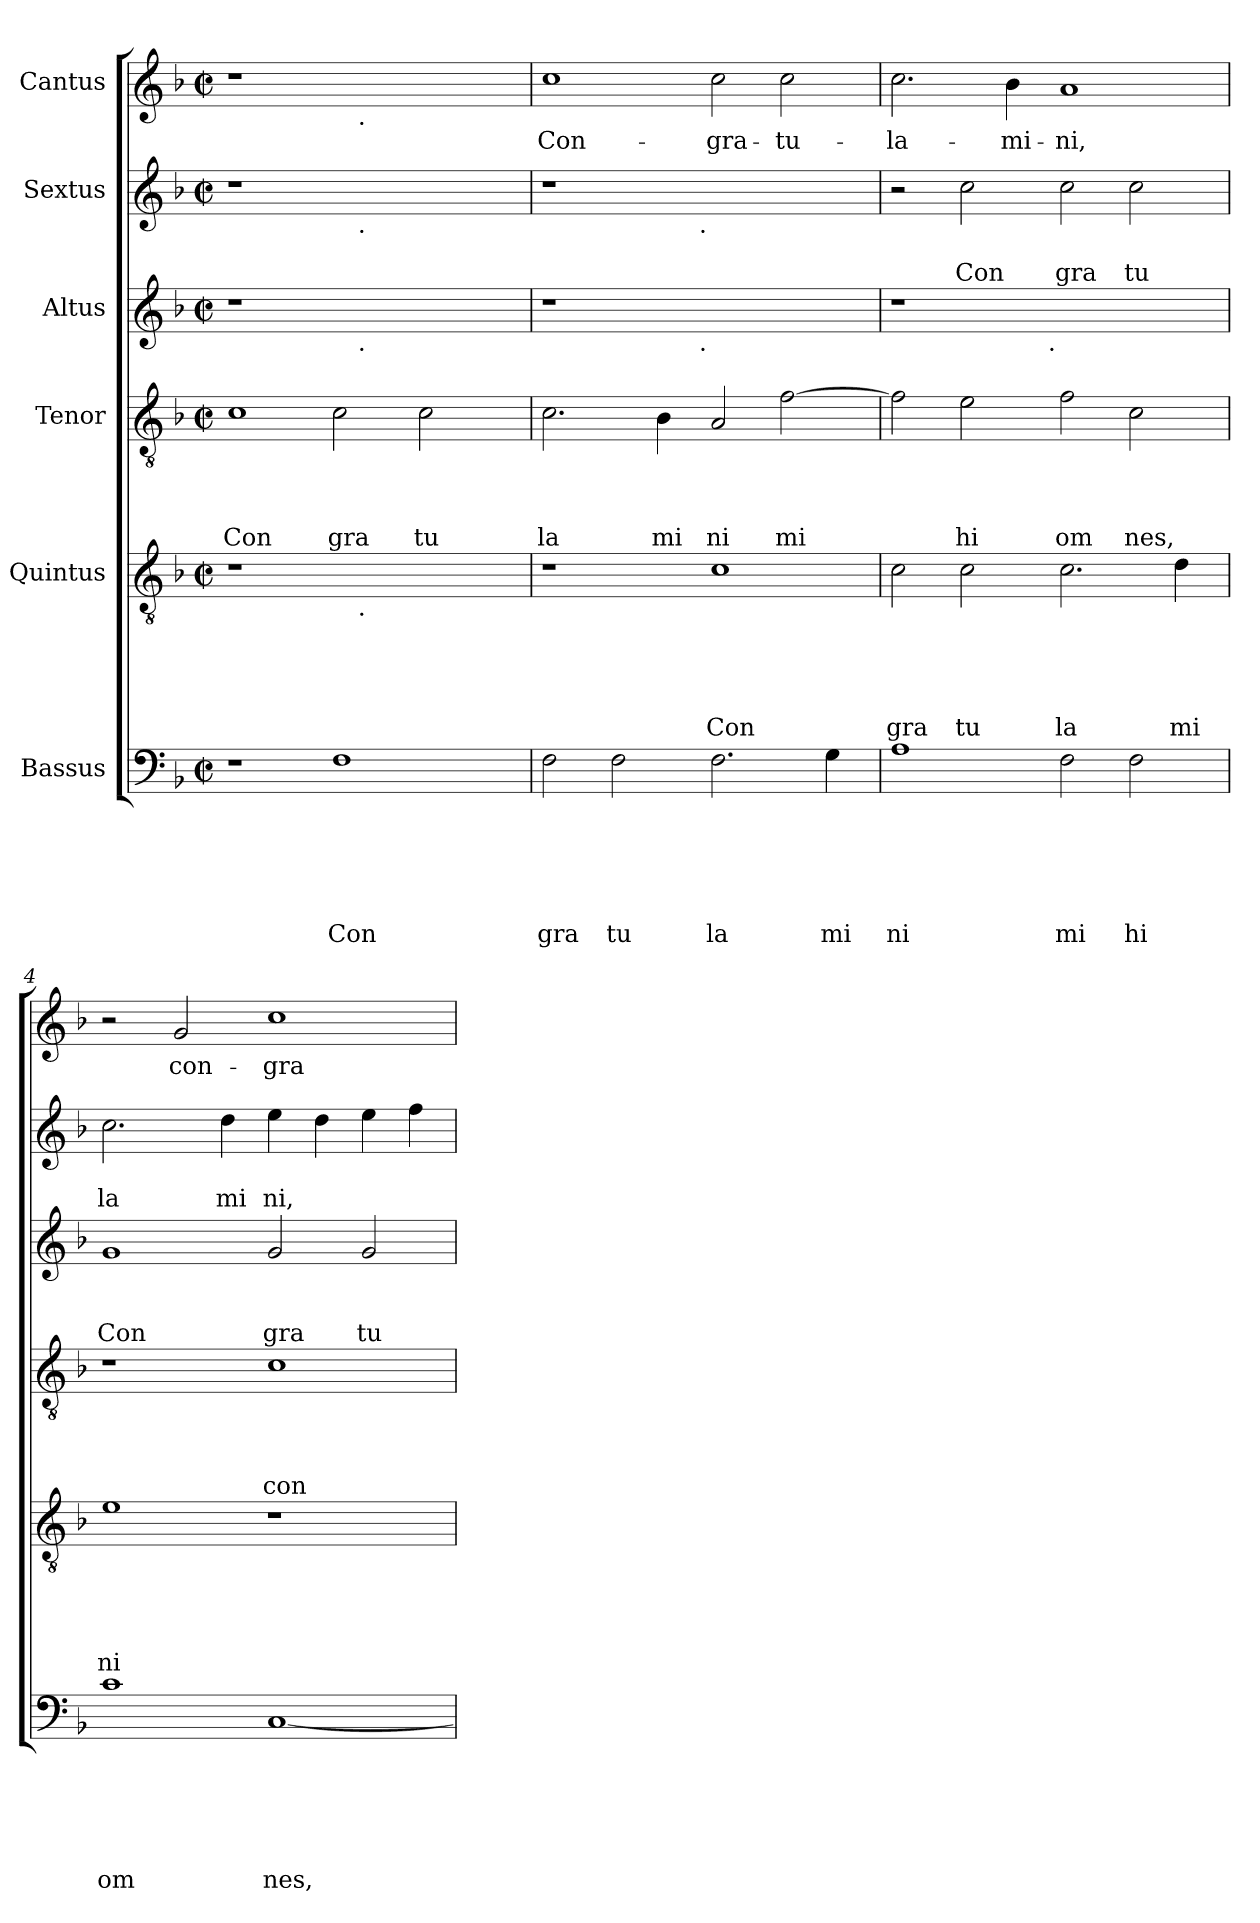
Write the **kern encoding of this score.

**kern	**text	**text	**text	**text	**text	**text	**kern	**text	**text	**text	**text	**text	**kern	**text	**text	**text	**text	**kern	**text	**text	**text	**kern	**text	**text	**kern	**text
*part6	*part6	*part6	*part6	*part6	*part6	*part6	*part5	*part5	*part5	*part5	*part5	*part5	*part4	*part4	*part4	*part4	*part4	*part3	*part3	*part3	*part3	*part2	*part2	*part2	*part1	*part1
*staff6	*staff6	*staff6	*staff6	*staff6	*staff6	*staff6	*staff5	*staff5	*staff5	*staff5	*staff5	*staff5	*staff4	*staff4	*staff4	*staff4	*staff4	*staff3	*staff3	*staff3	*staff3	*staff2	*staff2	*staff2	*staff1	*staff1
*I"Bassus	*	*	*	*	*	*	*I"Quintus	*	*	*	*	*	*I"Tenor	*	*	*	*	*I"Altus	*	*	*	*I"Sextus	*	*	*I"Cantus	*
*clefF4	*	*	*	*	*	*	*clefGv2	*	*	*	*	*	*clefGv2	*	*	*	*	*clefG2	*	*	*	*clefG2	*	*	*clefG2	*
*k[b-]	*	*	*	*	*	*	*k[b-]	*	*	*	*	*	*k[b-]	*	*	*	*	*k[b-]	*	*	*	*k[b-]	*	*	*k[b-]	*
*F:	*	*	*	*	*	*	*F:	*	*	*	*	*	*F:	*	*	*	*	*F:	*	*	*	*F:	*	*	*F:	*
*M2/2	*	*	*	*	*	*	*M2/2	*	*	*	*	*	*M2/2	*	*	*	*	*M2/2	*	*	*	*M2/2	*	*	*M2/2	*
*met(c|)	*	*	*	*	*	*	*met(c|)	*	*	*	*	*	*met(c|)	*	*	*	*	*met(c|)	*	*	*	*met(c|)	*	*	*met(c|)	*
=1	=1	=1	=1	=1	=1	=1	=1	=1	=1	=1	=1	=1	=1	=1	=1	=1	=1	=1	=1	=1	=1	=1	=1	=1	=1	=1
!	!	!	!	!	!	!	!	!	!	!	!	!	!	!	!	!	!LO:LY:b	!	!	!	!	!	!	!	!	!
1r	.	.	.	.	.	.	1r	.	.	.	.	.	1c	.	.	.	Con	1r	.	.	.	1r	.	.	1r	.
!	!	!	!	!	!	!LO:LY:b	!	!	!	!	!	!	!	!	!	!	!LO:LY:b	!	!	!	!	!	!	!	!	!
1F	.	.	.	.	.	Con	16.ryy	.	.	.	.	.	2c\	.	.	.	gra	16.ryy	.	.	.	16.ryy	.	.	16.ryy	.
!	!	!	!	!	!	!	!	!	!	!	!	!	!	!	!	!	!	!	!	!	!	!	!	!	!LO:TX:b:t=.	!
!	!	!	!	!	!	!	!	!	!	!	!	!	!	!	!	!	!	!	!	!	!	!LO:TX:b:t=.	!	!	!	!
!	!	!	!	!	!	!	!	!	!	!	!	!	!	!	!	!	!	!LO:TX:b:t=.	!	!	!	!	!	!	!	!
!	!	!	!	!	!	!	!LO:TX:b:t=.	!	!	!	!	!	!	!	!	!	!	!	!	!	!	!	!	!	!	!
.	.	.	.	.	.	.	2ryy	.	.	.	.	.	.	.	.	.	.	2ryy	.	.	.	2ryy	.	.	2ryy	.
!	!	!	!	!	!	!	!	!	!	!	!	!	!	!	!	!	!LO:LY:b	!	!	!	!	!	!	!	!	!
.	.	.	.	.	.	.	.	.	.	.	.	.	2c\	.	.	.	tu	.	.	.	.	.	.	.	.	.
.	.	.	.	.	.	.	4ryy	.	.	.	.	.	.	.	.	.	.	4ryy	.	.	.	4ryy	.	.	4ryy	.
.	.	.	.	.	.	.	8ryy	.	.	.	.	.	.	.	.	.	.	8ryy	.	.	.	8ryy	.	.	8ryy	.
.	.	.	.	.	.	.	32ryy	.	.	.	.	.	.	.	.	.	.	32ryy	.	.	.	32ryy	.	.	32ryy	.
=2	=2	=2	=2	=2	=2	=2	=2	=2	=2	=2	=2	=2	=2	=2	=2	=2	=2	=2	=2	=2	=2	=2	=2	=2	=2	=2
!	!	!	!	!	!	!LO:LY:b	!	!	!	!	!	!	!	!	!	!	!LO:LY:b	!	!	!	!	!	!	!	!	!LO:LY:b
*	*	*	*	*	*	*	*	*	*	*	*	*	*	*	*	*	*	*^	*	*	*	*^	*	*	*	*
2F\	.	.	.	.	.	gra	1r	.	.	.	.	.	2.c\	.	.	.	la	1r	2ryy	.	.	.	1r	2ryy	.	.	1cc	Con-
!	!	!	!	!	!	!LO:LY:b	!	!	!	!	!	!	!	!	!	!	!	!	!	!	!	!	!	!	!	!	!	!
2F\	.	.	.	.	.	tu	.	.	.	.	.	.	.	.	.	.	.	.	4...ryy	.	.	.	.	4...ryy	.	.	.	.
!	!	!	!	!	!	!	!	!	!	!	!	!	!	!	!	!	!LO:LY:b	!	!	!	!	!	!	!	!	!	!	!
.	.	.	.	.	.	.	.	.	.	.	.	.	4B-\	.	.	.	mi	.	.	.	.	.	.	.	.	.	.	.
!	!	!	!	!	!	!	!	!	!	!	!	!	!	!	!	!	!	!	!	!	!	!	!	!LO:TX:b:t=.	!	!	!	!
!	!	!	!	!	!	!	!	!	!	!	!	!	!	!	!	!	!	!	!LO:TX:b:t=.	!	!	!	!	!	!	!	!	!
.	.	.	.	.	.	.	.	.	.	.	.	.	.	.	.	.	.	.	1ryy	.	.	.	.	1ryy	.	.	.	.
!	!	!	!	!	!	!LO:LY:b	!	!	!	!	!	!LO:LY:b	!	!	!	!	!LO:LY:b	!	!	!	!	!	!	!	!	!	!	!LO:LY:b
2.F\	.	.	.	.	.	la	1c	.	.	.	.	Con	2A/	.	.	.	ni	1ryy	.	.	.	.	1ryy	.	.	.	2cc\	-gra-
!	!	!	!	!	!	!	!	!	!	!	!	!	!	!	!	!	!LO:LY:b	!	!	!	!	!	!	!	!	!	!	!LO:LY:b
.	.	.	.	.	.	.	.	.	.	.	.	.	[>2f\	.	.	.	mi	.	.	.	.	.	.	.	.	.	2cc\	-tu-
!	!	!	!	!	!	!LO:LY:b	!	!	!	!	!	!	!	!	!	!	!	!	!	!	!	!	!	!	!	!	!	!
4G\	.	.	.	.	.	mi	.	.	.	.	.	.	.	.	.	.	.	.	.	.	.	.	.	.	.	.	.	.
.	.	.	.	.	.	.	.	.	.	.	.	.	.	.	.	.	.	.	32ryy	.	.	.	.	32ryy	.	.	.	.
=3	=3	=3	=3	=3	=3	=3	=3	=3	=3	=3	=3	=3	=3	=3	=3	=3	=3	=3	=3	=3	=3	=3	=3	=3	=3	=3	=3	=3
!	!	!	!	!	!	!LO:LY:b	!	!	!	!	!	!LO:LY:b	!	!	!	!	!	!	!	!	!	!	!	!	!	!	!	!LO:LY:b
*	*	*	*	*	*	*	*	*	*	*	*	*	*	*	*	*	*	*	*	*	*	*	*v	*v	*	*	*	*
1A	.	.	.	.	.	ni	2c\	.	.	.	.	gra	2f\]	.	.	.	.	1r	2ryy	.	.	.	2r	.	.	2.cc\	-la-
!	!	!	!	!	!	!	!	!	!	!	!	!LO:LY:b	!	!	!	!	!LO:LY:b	!	!	!	!	!	!	!	!LO:LY:b	!	!
.	.	.	.	.	.	.	2c\	.	.	.	.	tu	2e\	.	.	.	hi	.	4...ryy	.	.	.	2cc\	.	Con	.	.
!	!	!	!	!	!	!	!	!	!	!	!	!	!	!	!	!	!	!	!	!	!	!	!	!	!	!	!LO:LY:b
.	.	.	.	.	.	.	.	.	.	.	.	.	.	.	.	.	.	.	.	.	.	.	.	.	.	4b-\	-mi-
!	!	!	!	!	!	!	!	!	!	!	!	!	!	!	!	!	!	!	!LO:TX:b:t=.	!	!	!	!	!	!	!	!
.	.	.	.	.	.	.	.	.	.	.	.	.	.	.	.	.	.	.	1ryy	.	.	.	.	.	.	.	.
!	!	!	!	!	!	!LO:LY:b	!	!	!	!	!	!LO:LY:b	!	!	!	!	!LO:LY:b	!	!	!	!	!	!	!	!LO:LY:b	!	!LO:LY:b
2F\	.	.	.	.	.	mi	2.c\	.	.	.	.	la	2f\	.	.	.	om	1ryy	.	.	.	.	2cc\	.	gra	1a	-ni,
!	!	!	!	!	!	!LO:LY:b	!	!	!	!	!	!	!	!	!	!	!LO:LY:b	!	!	!	!	!	!	!	!LO:LY:b	!	!
2F\	.	.	.	.	.	hi	.	.	.	.	.	.	2c\	.	.	.	nes,	.	.	.	.	.	2cc\	.	tu	.	.
!	!	!	!	!	!	!	!	!	!	!	!	!LO:LY:b	!	!	!	!	!	!	!	!	!	!	!	!	!	!	!
.	.	.	.	.	.	.	4d\	.	.	.	.	mi	.	.	.	.	.	.	.	.	.	.	.	.	.	.	.
.	.	.	.	.	.	.	.	.	.	.	.	.	.	.	.	.	.	.	32ryy	.	.	.	.	.	.	.	.
=4	=4	=4	=4	=4	=4	=4	=4	=4	=4	=4	=4	=4	=4	=4	=4	=4	=4	=4	=4	=4	=4	=4	=4	=4	=4	=4	=4
!	!	!	!	!	!	!LO:LY:b	!	!	!	!	!	!LO:LY:b	!	!	!	!	!	!	!	!	!	!LO:LY:b	!	!	!LO:LY:b	!	!
*	*	*	*	*	*	*	*	*	*	*	*	*	*	*	*	*	*	*v	*v	*	*	*	*	*	*	*	*
1c	.	.	.	.	.	om	1e	.	.	.	.	ni	1r	.	.	.	.	1g	.	.	Con	2.cc\	.	la	2r	.
!	!	!	!	!	!	!	!	!	!	!	!	!	!	!	!	!	!	!	!	!	!	!	!	!	!	!LO:LY:b
.	.	.	.	.	.	.	.	.	.	.	.	.	.	.	.	.	.	.	.	.	.	.	.	.	2g/	con-
!	!	!	!	!	!	!	!	!	!	!	!	!	!	!	!	!	!	!	!	!	!	!	!	!LO:LY:b	!	!
.	.	.	.	.	.	.	.	.	.	.	.	.	.	.	.	.	.	.	.	.	.	4dd\	.	mi	.	.
!	!	!	!	!	!	!LO:LY:b	!	!	!	!	!	!	!	!	!	!	!LO:LY:b	!	!	!	!LO:LY:b	!	!	!LO:LY:b	!	!LO:LY:b
[<1C	.	.	.	.	.	nes,	1r	.	.	.	.	.	1c	.	.	.	con	2g/	.	.	gra	4ee\	.	ni,	1cc	-gra-
.	.	.	.	.	.	.	.	.	.	.	.	.	.	.	.	.	.	.	.	.	.	4dd\	.	.	.	.
!	!	!	!	!	!	!	!	!	!	!	!	!	!	!	!	!	!	!	!	!	!LO:LY:b	!	!	!	!	!
.	.	.	.	.	.	.	.	.	.	.	.	.	.	.	.	.	.	2g/	.	.	tu	4ee\	.	.	.	.
.	.	.	.	.	.	.	.	.	.	.	.	.	.	.	.	.	.	.	.	.	.	4ff\	.	.	.	.
=	=	=	=	=	=	=	=	=	=	=	=	=	=	=	=	=	=	=	=	=	=	=	=	=	=	=
*-	*-	*-	*-	*-	*-	*-	*-	*-	*-	*-	*-	*-	*-	*-	*-	*-	*-	*-	*-	*-	*-	*-	*-	*-	*-	*-
